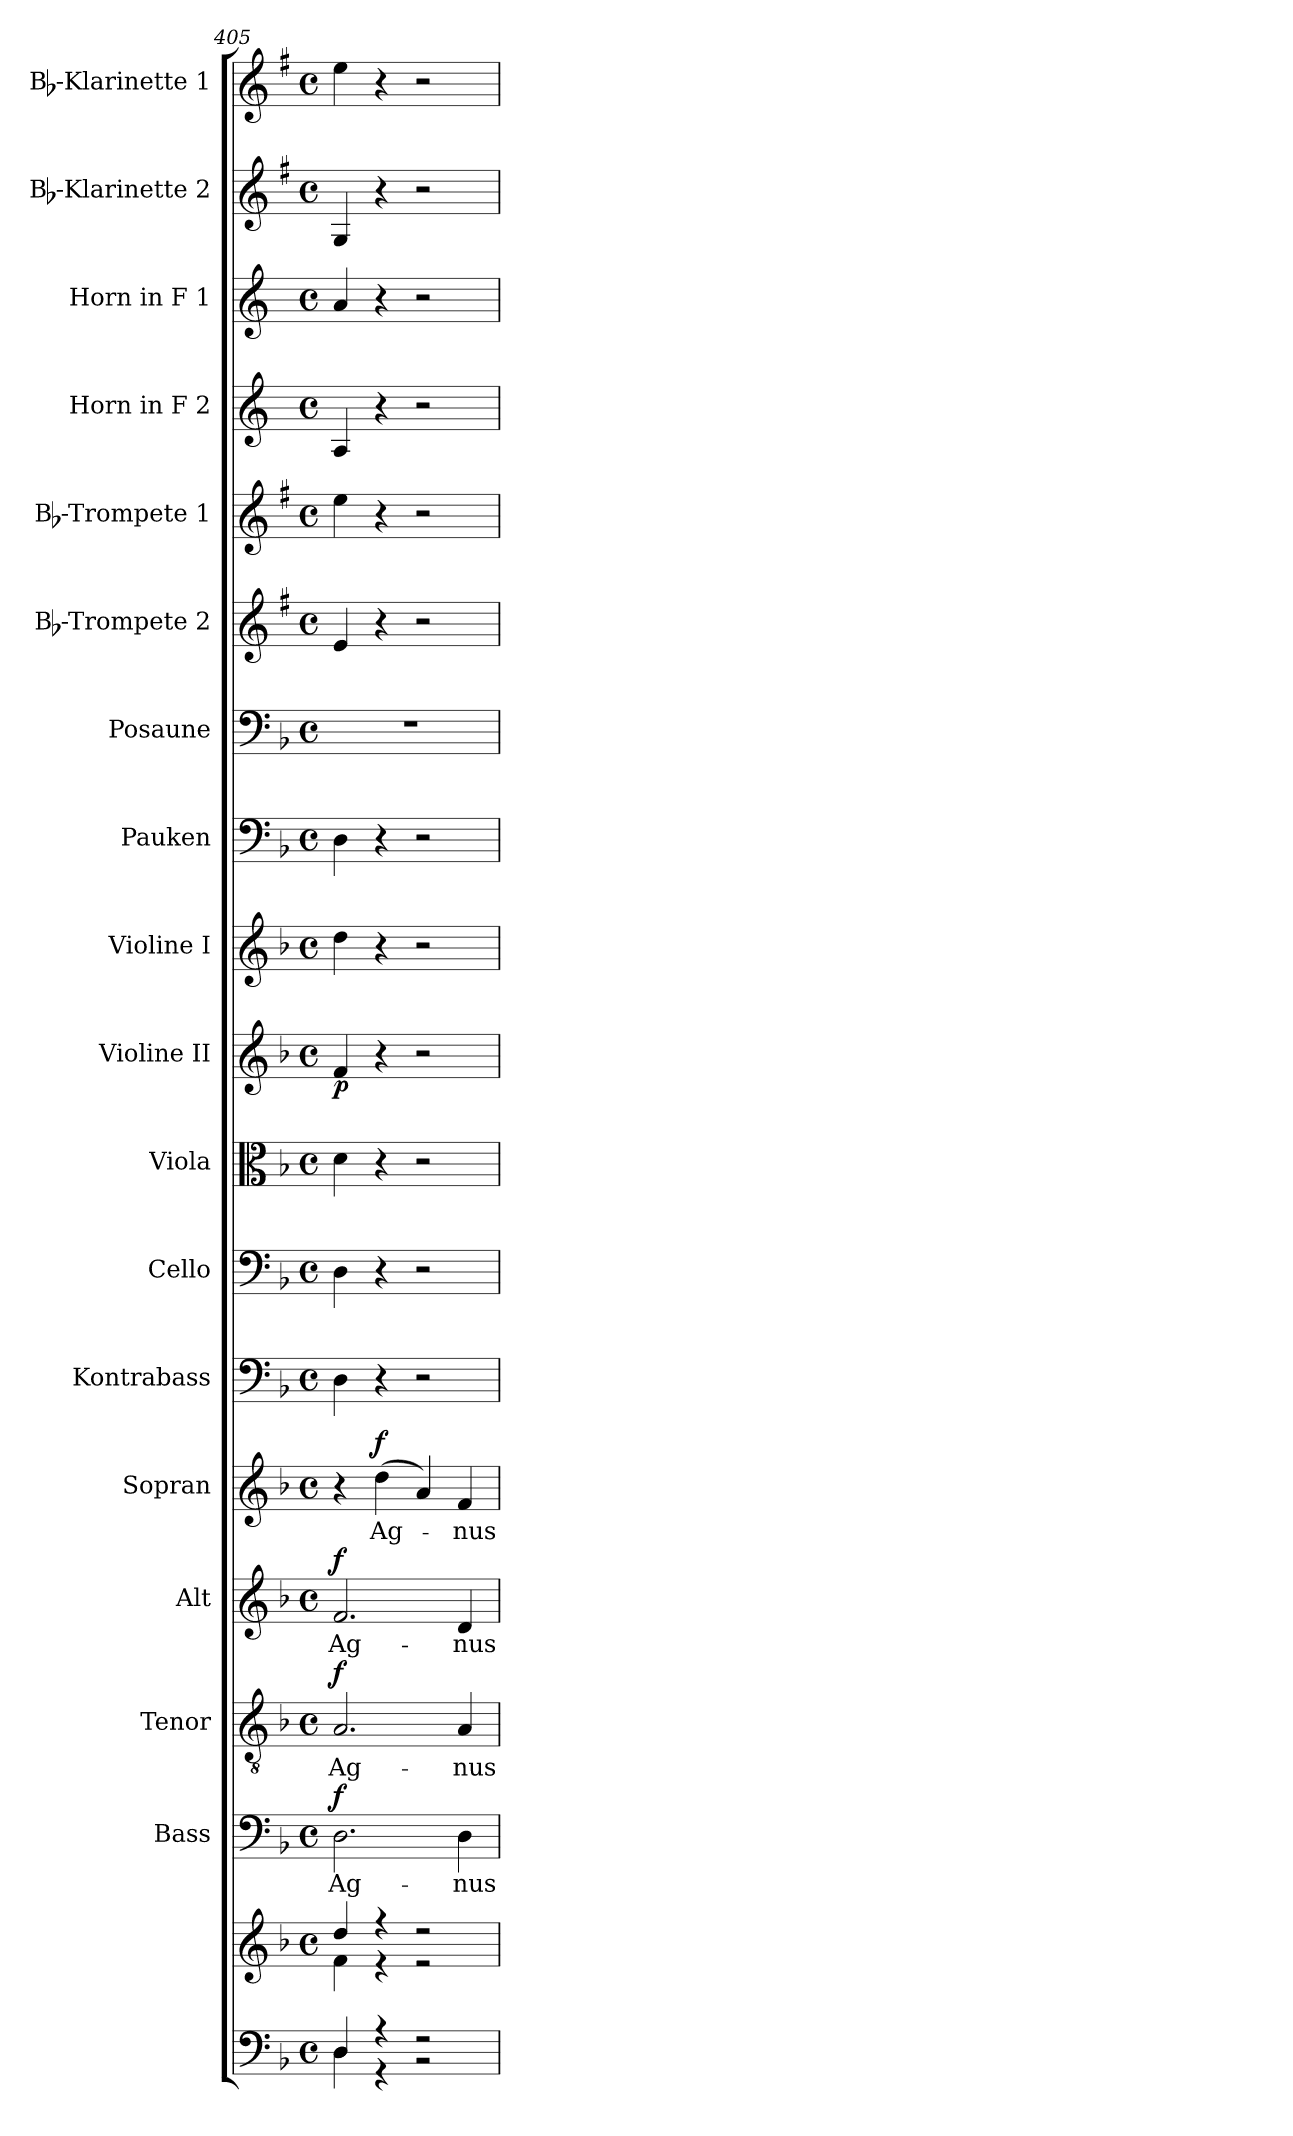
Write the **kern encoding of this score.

**kern	**kern	**kern	**text	**dynam	**kern	**text	**dynam	**kern	**text	**dynam	**kern	**text	**dynam	**kern	**kern	**kern	**kern	**dynam	**kern	**kern	**kern	**kern	**kern	**kern	**kern	**kern	**kern
*part18	*part18	*part17	*part17	*part17	*part16	*part16	*part16	*part15	*part15	*part15	*part14	*part14	*part14	*part13	*part12	*part11	*part10	*part10	*part9	*part8	*part7	*part6	*part5	*part4	*part3	*part2	*part1
*staff19	*staff18	*staff17	*staff17	*staff17	*staff16	*staff16	*staff16	*staff15	*staff15	*staff15	*staff14	*staff14	*staff14	*staff13	*staff12	*staff11	*staff10	*staff10	*staff9	*staff8	*staff7	*staff6	*staff5	*staff4	*staff3	*staff2	*staff1
*	*	*I"Bass	*	*	*I"Tenor	*	*	*I"Alt	*	*	*I"Sopran	*	*	*I"Kontrabass	*I"Cello	*I"Viola	*I"Violine II	*	*I"Violine I	*I"Pauken	*I"Posaune	*I"Bb-Trompete 2	*I"Bb-Trompete 1	*I"Horn in F 2	*I"Horn in F 1	*I"Bb-Klarinette 2	*I"Bb-Klarinette 1
*	*	*I'B.	*	*	*I'T.	*	*	*I'A.	*	*	*I'S.	*	*	*I'Kb.	*	*I'Vla.	*I'Vl. II	*	*I'Vl. I	*I'Pk.	*I'Pos.	*I'Bb Trp. 2	*I'Bb Trp. 1	*	*	*I'Bb Kl. 2	*I'Bb Kl. 1
*clefF4	*clefG2	*clefF4	*	*	*clefGv2	*	*	*clefG2	*	*	*clefG2	*	*	*clefF4	*clefF4	*clefC3	*clefG2	*	*clefG2	*clefF4	*clefF4	*clefG2	*clefG2	*clefG2	*clefG2	*clefG2	*clefG2
*	*	*	*	*	*	*	*	*	*	*	*	*	*	*ITrd7c12	*	*	*	*	*	*	*	*ITrd1c2	*ITrd1c2	*ITrd4c7	*ITrd4c7	*ITrd1c2	*ITrd1c2
*k[b-]	*k[b-]	*k[b-]	*	*	*k[b-]	*	*	*k[b-]	*	*	*k[b-]	*	*	*k[b-]	*k[b-]	*k[b-]	*k[b-]	*	*k[b-]	*k[b-]	*k[b-]	*k[b-]	*k[b-]	*k[b-]	*k[b-]	*k[b-]	*k[b-]
*F:	*F:	*F:	*	*	*F:	*	*	*F:	*	*	*F:	*	*	*F:	*F:	*F:	*F:	*	*F:	*F:	*F:	*F:	*F:	*F:	*F:	*F:	*F:
*M4/4	*M4/4	*M4/4	*	*	*M4/4	*	*	*M4/4	*	*	*M4/4	*	*	*M4/4	*M4/4	*M4/4	*M4/4	*	*M4/4	*M4/4	*M4/4	*M4/4	*M4/4	*M4/4	*M4/4	*M4/4	*M4/4
*met(c)	*met(c)	*met(c)	*	*	*met(c)	*	*	*met(c)	*	*	*met(c)	*	*	*met(c)	*met(c)	*met(c)	*met(c)	*	*met(c)	*met(c)	*met(c)	*met(c)	*met(c)	*met(c)	*met(c)	*met(c)	*met(c)
=405	=405	=405	=405	=405	=405	=405	=405	=405	=405	=405	=405	=405	=405	=405	=405	=405	=405	=405	=405	=405	=405	=405	=405	=405	=405	=405	=405
*^	*^	*	*	*	*	*	*	*	*	*	*	*	*	*	*	*	*	*	*	*	*	*	*	*	*	*	*
!	!	!	!	!	!LO:LY:b	!LO:DY:a	!	!LO:LY:b	!LO:DY:a	!	!LO:LY:b	!LO:DY:a	!	!	!	!	!	!	!	!LO:DY:b	!	!	!	!	!	!	!	!	!
4D/	4D\	4dd/	4f\	2.D\	Ag-	f	2.A/	Ag-	f	2.f/	Ag-	f	4r	.	.	4DD\	4D\	4d\	4f/	p	4dd\	4D\	1r	4d/	4dd\	4D/	4d/	4F/	4dd\
!	!	!	!	!	!	!	!	!	!	!	!	!	!	!LO:LY:b	!LO:DY:a	!	!	!	!	!	!	!	!	!	!	!	!	!	!
4r	4r	4r	4r	.	.	.	.	.	.	.	.	.	(>4dd\	Ag-	f	4r	4r	4r	4r	.	4r	4r	.	4r	4r	4r	4r	4r	4r
2r	2r	2r	2r	.	.	.	.	.	.	.	.	.	4a/)	.	.	2r	2r	2r	2r	.	2r	2r	.	2r	2r	2r	2r	2r	2r
!	!	!	!	!	!LO:LY:b	!	!	!LO:LY:b	!	!	!LO:LY:b	!	!	!LO:LY:b	!	!	!	!	!	!	!	!	!	!	!	!	!	!	!
.	.	.	.	4D\	-nus	.	4A/	-nus	.	4d/	-nus	.	4f/	-nus	.	.	.	.	.	.	.	.	.	.	.	.	.	.	.
*v	*v	*	*	*	*	*	*	*	*	*	*	*	*	*	*	*	*	*	*	*	*	*	*	*	*	*	*	*	*
*	*v	*v	*	*	*	*	*	*	*	*	*	*	*	*	*	*	*	*	*	*	*	*	*	*	*	*	*	*
=	=	=	=	=	=	=	=	=	=	=	=	=	=	=	=	=	=	=	=	=	=	=	=	=	=	=	=
*-	*-	*-	*-	*-	*-	*-	*-	*-	*-	*-	*-	*-	*-	*-	*-	*-	*-	*-	*-	*-	*-	*-	*-	*-	*-	*-	*-
